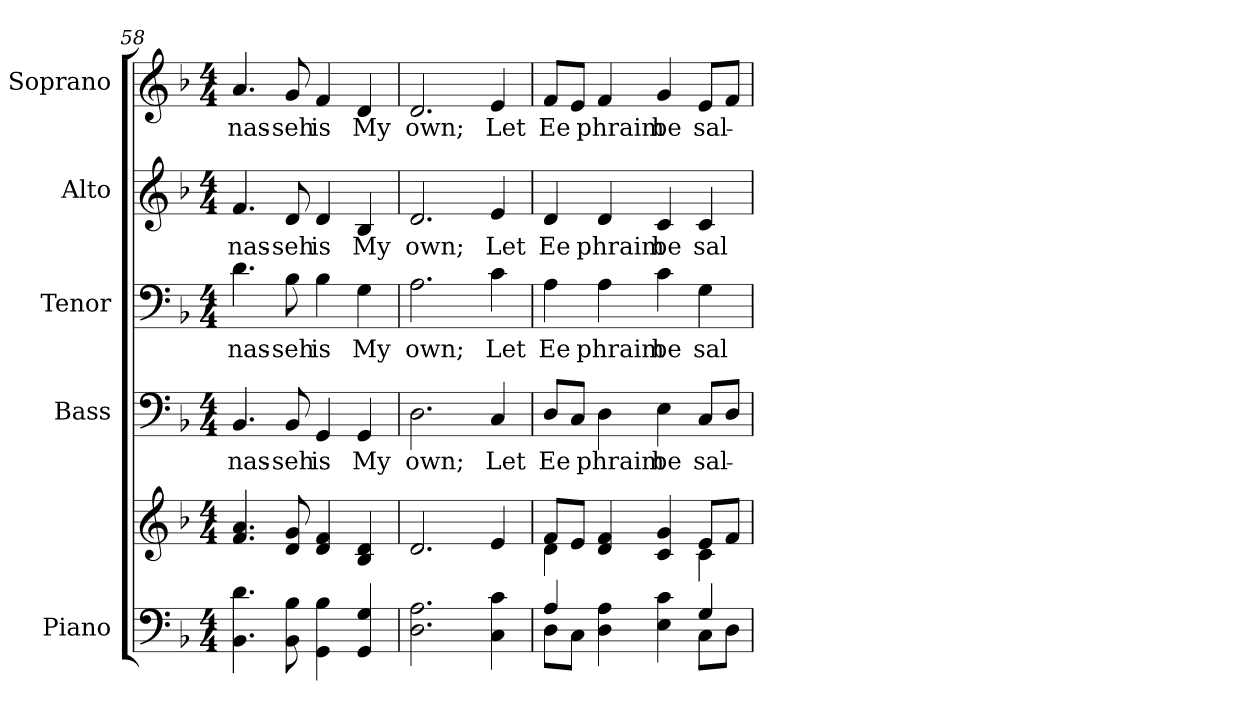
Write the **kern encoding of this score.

**kern	**kern	**kern	**text	**kern	**text	**kern	**text	**kern	**text
*part5	*part5	*part4	*part4	*part3	*part3	*part2	*part2	*part1	*part1
*staff6	*staff5	*staff4	*staff4	*staff3	*staff3	*staff2	*staff2	*staff1	*staff1
*I"Piano	*	*I"Bass	*	*I"Tenor	*	*I"Alto	*	*I"Soprano	*
*I'Pno.	*	*I'B.	*	*I'T.	*	*I'A.	*	*I'S.	*
*clefF4	*clefG2	*clefF4	*	*clefF4	*	*clefG2	*	*clefG2	*
*k[b-]	*k[b-]	*k[b-]	*	*k[b-]	*	*k[b-]	*	*k[b-]	*
*F:	*F:	*F:	*	*F:	*	*F:	*	*F:	*
*M4/4	*M4/4	*M4/4	*	*M4/4	*	*M4/4	*	*M4/4	*
=58	=58	=58	=58	=58	=58	=58	=58	=58	=58
!	!	!	!LO:LY:b:color=#000000	!	!	!	!	!	!
!	!	!	!	!	!LO:LY:b:color=#000000	!	!	!	!
!	!	!	!	!	!	!	!LO:LY:b:color=#000000	!	!
!	!	!	!	!	!	!	!	!	!LO:LY:b:color=#000000
4.BB-i\ 4.di	4.fi/ 4.ai	4.BB-i/	-nas-	4.di\	-nas-	4.fi/	-nas-	4.ai/	-nas-
!	!	!	!LO:LY:b:color=#000000	!	!	!	!	!	!
!	!	!	!	!	!LO:LY:b:color=#000000	!	!	!	!
!	!	!	!	!	!	!	!LO:LY:b:color=#000000	!	!
!	!	!	!	!	!	!	!	!	!LO:LY:b:color=#000000
8BB-i\ 8B-i	8di/ 8gi	8BB-i/	-seh	8B-i\	-seh	8di/	-seh	8gi/	-seh
!	!	!	!LO:LY:b:color=#000000	!	!	!	!	!	!
!	!	!	!	!	!LO:LY:b:color=#000000	!	!	!	!
!	!	!	!	!	!	!	!LO:LY:b:color=#000000	!	!
!	!	!	!	!	!	!	!	!	!LO:LY:b:color=#000000
4GGi\ 4B-i	4di/ 4fi	4GGi/	is	4B-i\	is	4di/	is	4fi/	is
!	!	!	!LO:LY:b:color=#000000	!	!	!	!	!	!
!	!	!	!	!	!LO:LY:b:color=#000000	!	!	!	!
!	!	!	!	!	!	!	!LO:LY:b:color=#000000	!	!
!	!	!	!	!	!	!	!	!	!LO:LY:b:color=#000000
4GGi/ 4Gi	4B-i/ 4di	4GGi/	My	4Gi\	My	4B-i/	My	4di/	My
=59	=59	=59	=59	=59	=59	=59	=59	=59	=59
!	!	!	!LO:LY:b:color=#000000	!	!	!	!	!	!
!	!	!	!	!	!LO:LY:b:color=#000000	!	!	!	!
!	!	!	!	!	!	!	!LO:LY:b:color=#000000	!	!
!	!	!	!	!	!	!	!	!	!LO:LY:b:color=#000000
2.Di\ 2.Ai	2.di/	2.Di\	own;	2.Ai\	own;	2.di/	own;	2.di/	own;
!	!	!	!LO:LY:b:color=#000000	!	!	!	!	!	!
!	!	!	!	!	!LO:LY:b:color=#000000	!	!	!	!
!	!	!	!	!	!	!	!LO:LY:b:color=#000000	!	!
!	!	!	!	!	!	!	!	!	!LO:LY:b:color=#000000
4Ci\ 4ci	4ei/	4Ci/	Let	4ci\	Let	4ei/	Let	4ei/	Let
=60	=60	=60	=60	=60	=60	=60	=60	=60	=60
*^	*^	*	*	*	*	*	*	*	*
!	!	!	!	!	!LO:LY:b:color=#000000	!	!	!	!	!	!
!	!	!	!	!	!	!	!LO:LY:b:color=#000000	!	!	!	!
!	!	!	!	!	!	!	!	!	!LO:LY:b:color=#000000	!	!
!	!	!	!	!	!	!	!	!	!	!	!LO:LY:b:color=#000000
4Ai/	8Di\L	8fi/L	4di\	8Di/L	Ee	4Ai\	Ee	4di/	Ee	8fi/L	Ee
.	8Ci\J	8ei/J	.	8Ci/J	.	.	.	.	.	8ei/J	.
!	!	!	!	!	!LO:LY:b:color=#000000	!	!	!	!	!	!
!	!	!	!	!	!	!	!LO:LY:b:color=#000000	!	!	!	!
!	!	!	!	!	!	!	!	!	!LO:LY:b:color=#000000	!	!
!	!	!	!	!	!	!	!	!	!	!	!LO:LY:b:color=#000000
4Di\ 4Ai	4ryy	4di/ 4fi	4ryy	4Di\	phraim	4Ai\	phraim	4di/	phraim	4fi/	phraim
!	!	!	!	!	!LO:LY:b:color=#000000	!	!	!	!	!	!
!	!	!	!	!	!	!	!LO:LY:b:color=#000000	!	!	!	!
!	!	!	!	!	!	!	!	!	!LO:LY:b:color=#000000	!	!
!	!	!	!	!	!	!	!	!	!	!	!LO:LY:b:color=#000000
4Ei\ 4ci	4ryy	4ci/ 4gi	4ryy	4Ei\	be	4ci\	be	4ci/	be	4gi/	be
!	!	!	!	!	!LO:LY:b:color=#000000	!	!	!	!	!	!
!	!	!	!	!	!	!	!LO:LY:b:color=#000000	!	!	!	!
!	!	!	!	!	!	!	!	!	!LO:LY:b:color=#000000	!	!
!	!	!	!	!	!	!	!	!	!	!	!LO:LY:b:color=#000000
4Gi/	8Ci\L	8ei/L	4ci\	8Ci/L	sal-	4Gi\	sal-	4ci/	sal-	8ei/L	sal-
.	8Di\J	8fi/J	.	8Di/J	.	.	.	.	.	8fi/J	.
*v	*v	*	*	*	*	*	*	*	*	*	*
*	*v	*v	*	*	*	*	*	*	*	*
=	=	=	=	=	=	=	=	=	=
*-	*-	*-	*-	*-	*-	*-	*-	*-	*-
